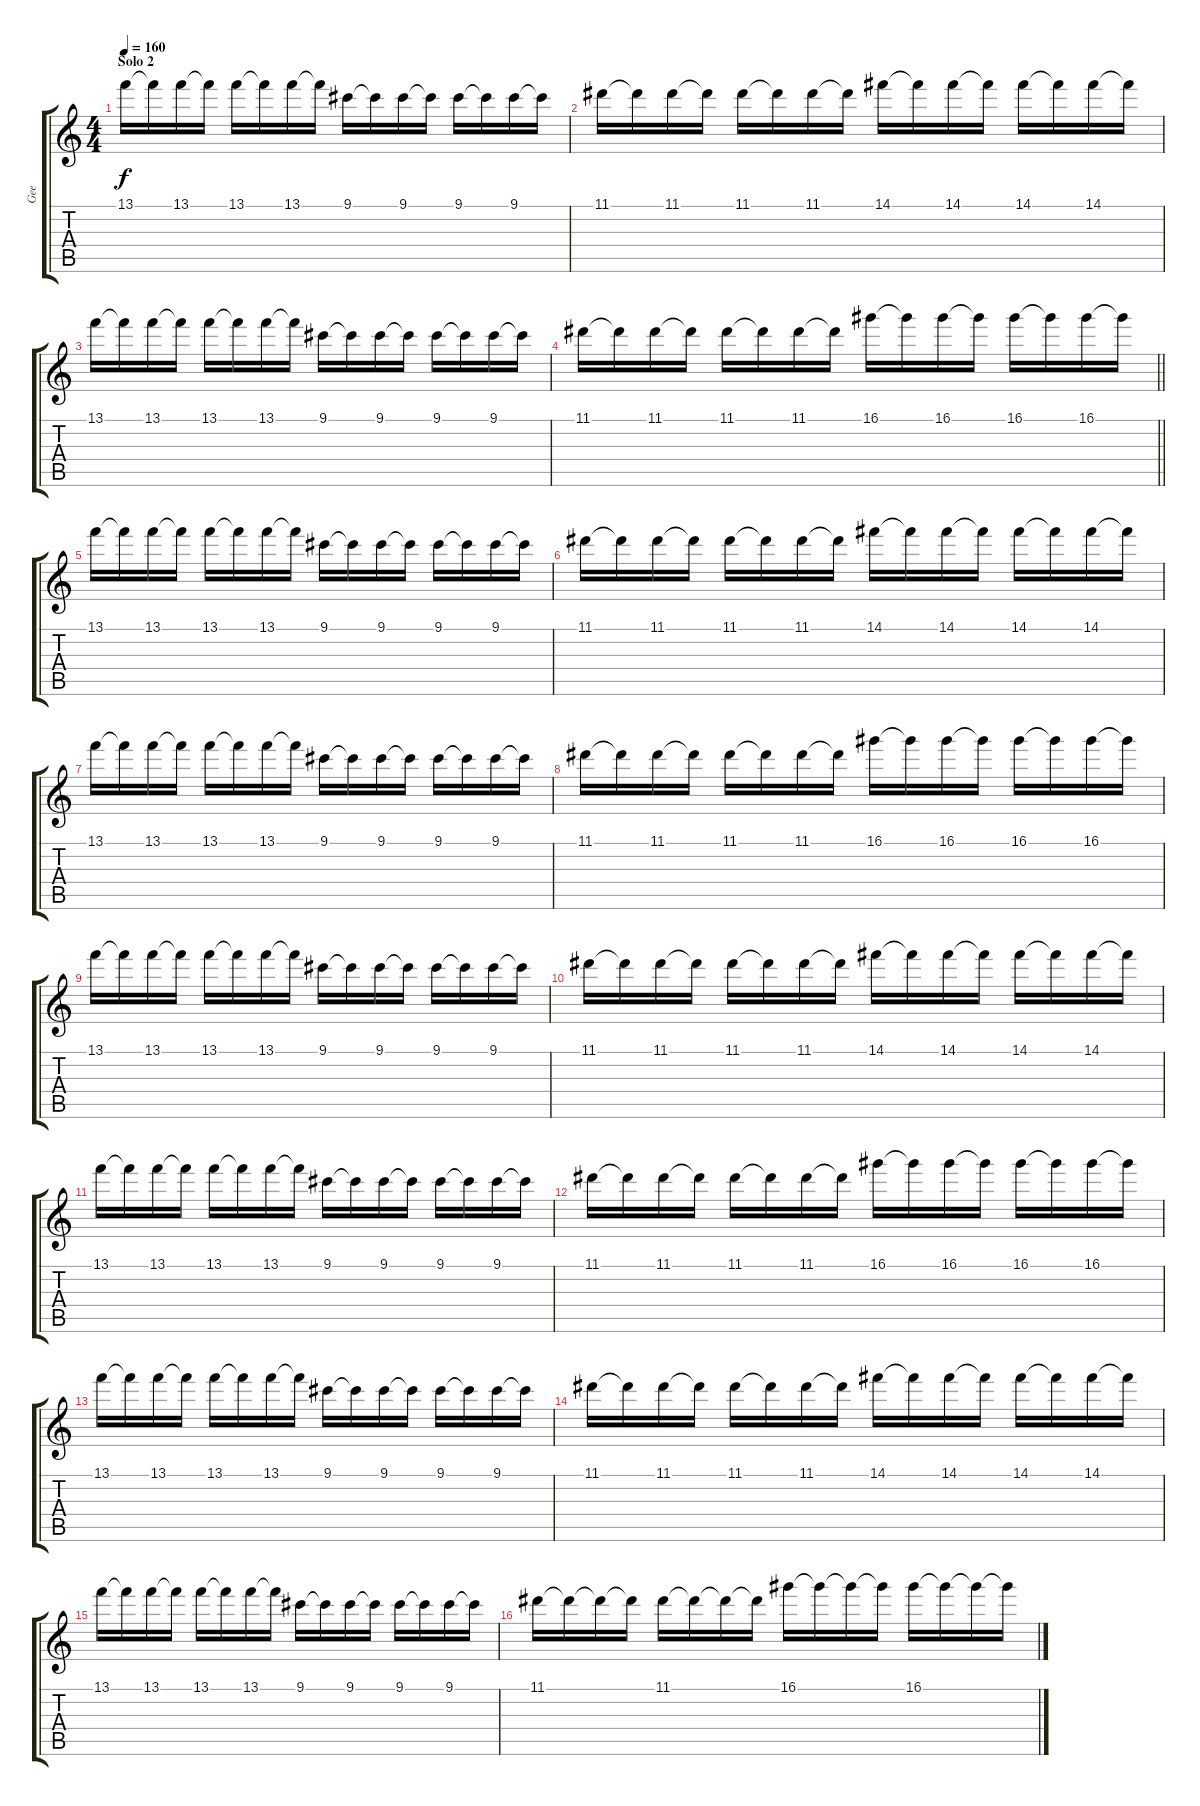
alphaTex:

\track ("Gee" "Gee") {instrument overdrivenguitar}
\staff {score tabs}
\tuning (E4 B3 G3 D3 A2 E2) {hide}
\ts (4 4)
\section ("" "Solo 2")
\tempo 160
\clef g2
\ks c
13.1.16{dy f} 13.1{t}.16 13.1.16 13.1{t}.16 13.1.16 13.1{t}.16 13.1.16 13.1{t}.16 9.1.16 9.1{t}.16 9.1.16 9.1{t}.16 9.1.16 9.1{t}.16 9.1.16 9.1{t}.16 |
11.1.16 11.1{t}.16 11.1.16 11.1{t}.16 11.1.16 11.1{t}.16 11.1.16 11.1{t}.16 14.1.16 14.1{t}.16 14.1.16 14.1{t}.16 14.1.16 14.1{t}.16 14.1.16 14.1{t}.16 |
13.1.16 13.1{t}.16 13.1.16 13.1{t}.16 13.1.16 13.1{t}.16 13.1.16 13.1{t}.16 9.1.16 9.1{t}.16 9.1.16 9.1{t}.16 9.1.16 9.1{t}.16 9.1.16 9.1{t}.16 |
\barLineRight lightlight
11.1.16 11.1{t}.16 11.1.16 11.1{t}.16 11.1.16 11.1{t}.16 11.1.16 11.1{t}.16 16.1.16 16.1{t}.16 16.1.16 16.1{t}.16 16.1.16 16.1{t}.16 16.1.16 16.1{t}.16 |
13.1.16 13.1{t}.16 13.1.16 13.1{t}.16 13.1.16 13.1{t}.16 13.1.16 13.1{t}.16 9.1.16 9.1{t}.16 9.1.16 9.1{t}.16 9.1.16 9.1{t}.16 9.1.16 9.1{t}.16 |
11.1.16 11.1{t}.16 11.1.16 11.1{t}.16 11.1.16 11.1{t}.16 11.1.16 11.1{t}.16 14.1.16 14.1{t}.16 14.1.16 14.1{t}.16 14.1.16 14.1{t}.16 14.1.16 14.1{t}.16 |
13.1.16 13.1{t}.16 13.1.16 13.1{t}.16 13.1.16 13.1{t}.16 13.1.16 13.1{t}.16 9.1.16 9.1{t}.16 9.1.16 9.1{t}.16 9.1.16 9.1{t}.16 9.1.16 9.1{t}.16 |
11.1.16 11.1{t}.16 11.1.16 11.1{t}.16 11.1.16 11.1{t}.16 11.1.16 11.1{t}.16 16.1.16 16.1{t}.16 16.1.16 16.1{t}.16 16.1.16 16.1{t}.16 16.1.16 16.1{t}.16 |
13.1.16 13.1{t}.16 13.1.16 13.1{t}.16 13.1.16 13.1{t}.16 13.1.16 13.1{t}.16 9.1.16 9.1{t}.16 9.1.16 9.1{t}.16 9.1.16 9.1{t}.16 9.1.16 9.1{t}.16 |
11.1.16 11.1{t}.16 11.1.16 11.1{t}.16 11.1.16 11.1{t}.16 11.1.16 11.1{t}.16 14.1.16 14.1{t}.16 14.1.16 14.1{t}.16 14.1.16 14.1{t}.16 14.1.16 14.1{t}.16 |
13.1.16 13.1{t}.16 13.1.16 13.1{t}.16 13.1.16 13.1{t}.16 13.1.16 13.1{t}.16 9.1.16 9.1{t}.16 9.1.16 9.1{t}.16 9.1.16 9.1{t}.16 9.1.16 9.1{t}.16 |
11.1.16 11.1{t}.16 11.1.16 11.1{t}.16 11.1.16 11.1{t}.16 11.1.16 11.1{t}.16 16.1.16 16.1{t}.16 16.1.16 16.1{t}.16 16.1.16 16.1{t}.16 16.1.16 16.1{t}.16 |
13.1.16 13.1{t}.16 13.1.16 13.1{t}.16 13.1.16 13.1{t}.16 13.1.16 13.1{t}.16 9.1.16 9.1{t}.16 9.1.16 9.1{t}.16 9.1.16 9.1{t}.16 9.1.16 9.1{t}.16 |
11.1.16 11.1{t}.16 11.1.16 11.1{t}.16 11.1.16 11.1{t}.16 11.1.16 11.1{t}.16 14.1.16 14.1{t}.16 14.1.16 14.1{t}.16 14.1.16 14.1{t}.16 14.1.16 14.1{t}.16 |
13.1.16 13.1{t}.16 13.1.16 13.1{t}.16 13.1.16 13.1{t}.16 13.1.16 13.1{t}.16 9.1.16 9.1{t}.16 9.1.16 9.1{t}.16 9.1.16 9.1{t}.16 9.1.16 9.1{t}.16 |
11.1.16 11.1{t}.16 11.1{t}.16 11.1{t}.16 11.1.16 11.1{t}.16 11.1{t}.16 11.1{t}.16 16.1.16 16.1{t}.16 16.1{t}.16 16.1{t}.16 16.1.16 16.1{t}.16 16.1{t}.16 16.1{t}.16
